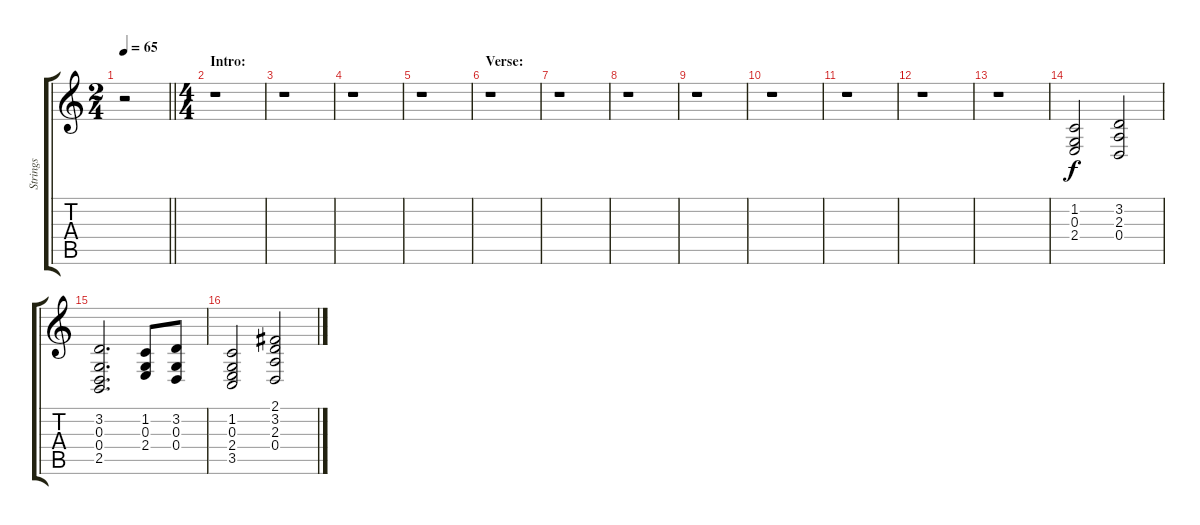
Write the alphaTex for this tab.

\track ("Strings" "Strings") {instrument stringensemble1}
\staff {score tabs}
\tuning (E4 B3 G3 D3 A2 E2) {hide}
\ts (2 4)
\tempo 65
\clef g2
\barLineRight lightlight
\ks c
r.2{dy f instrument stringensemble1} |
\ts (4 4)
\section ("" "Intro:")
r.1 |
r.1 |
r.1 |
r.1 |
\section ("" "Verse:")
r.1 |
r.1 |
r.1 |
r.1 |
r.1 |
r.1 |
r.1 |
r.1 |
(1.2 0.3 2.4).2{volume 10 instrument stringensemble1} (3.2 2.3 0.4).2 |
(3.2 0.3 0.4 2.5).2{d} (1.2 0.3 2.4).8 (3.2 0.3 0.4).8 |
(1.2 0.3 2.4 3.5).2 (2.1 3.2 2.3 0.4).2
